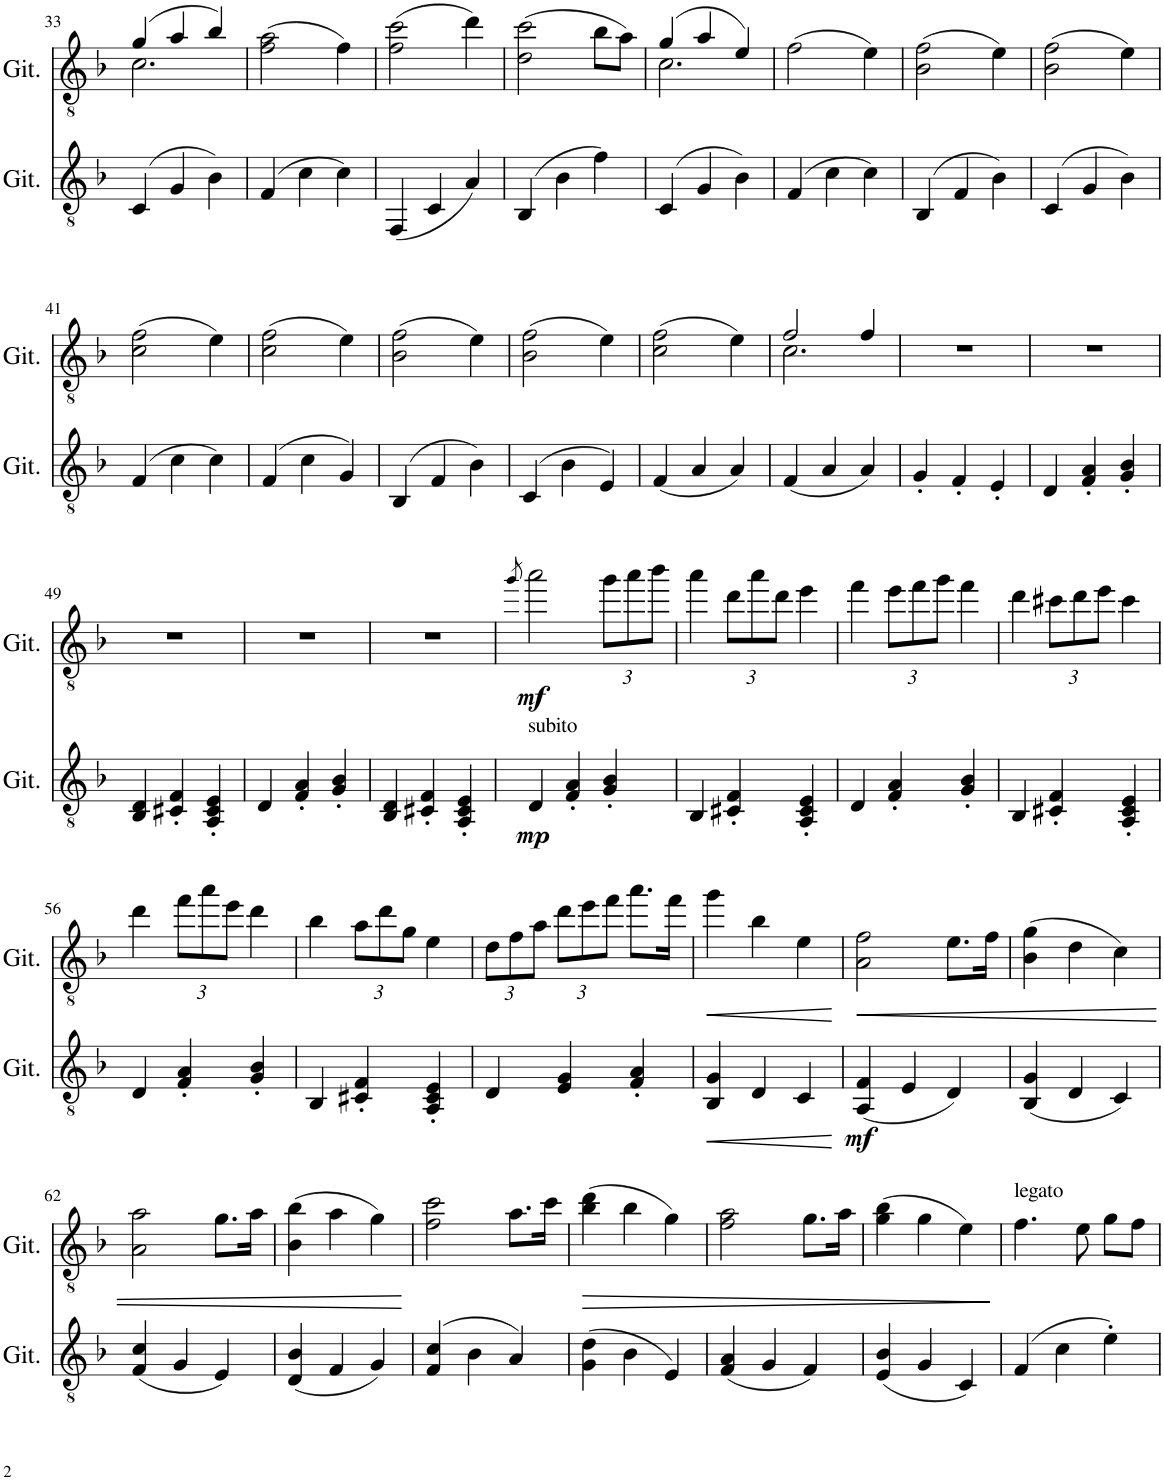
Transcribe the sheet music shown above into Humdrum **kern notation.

**kern	**dynam	**kern	**dynam
*part2	*part2	*part1	*part1
*staff2	*staff2	*staff1	*staff1
*I"Klassisk gitarr	*	*I"Klassisk gitarr	*
*I'Git.	*	*I'Git.	*
!!LO:PB:g=z
*clefGv2	*	*clefGv2	*
*k[b-]	*	*k[b-]	*
*M3/4	*	*M3/4	*
=33	=33	=33	=33
*	*	*^	*
(4C/	.	(4g/	2.c\	.
4G/	.	4a/	.	.
4B-\)	.	4b-/)	.	.
=34	=34	=34	=34	=34
(4F/	.	(2f\ 2a\	2.ryy	.
4c\	.	.	.	.
4c\)	.	4f\)	.	.
*	*	*v	*v	*
=35	=35	=35	=35
(4FF/	.	(2f\ 2cc\	.
4C/	.	.	.
4A/)	.	4dd\)	.
=36	=36	=36	=36
(4BB-/	.	(2d\ 2cc\	.
4B-\	.	.	.
4f\)	.	8b-\L	.
.	.	8a\J)	.
=37	=37	=37	=37
*	*	*^	*
(4C/	.	(4g/	2.c\	.
4G/	.	4a/	.	.
4B-\)	.	4e/)	.	.
=38	=38	=38	=38	=38
(4F/	.	(2f\	2.ryy	.
4c\	.	.	.	.
4c\)	.	4e\)	.	.
*	*	*v	*v	*
=39	=39	=39	=39
(4BB-/	.	(2B-\ 2f\	.
4F/	.	.	.
4B-\)	.	4e\)	.
=40	=40	=40	=40
(4C/	.	(2B-\ 2f\	.
4G/	.	.	.
4B-\)	.	4e\)	.
!!LO:LB:g=z
=41	=41	=41	=41
*	*	*^	*
(4F/	.	(2c\ 2f\	2.ryy	.
4c\	.	.	.	.
4c\)	.	4e\)	.	.
=42	=42	=42	=42	=42
(4F/	.	(2c\ 2f\	2.ryy	.
4c\	.	.	.	.
4G/)	.	4e\)	.	.
*	*	*v	*v	*
=43	=43	=43	=43
(4BB-/	.	(2B-\ 2f\	.
4F/	.	.	.
4B-\)	.	4e\)	.
=44	=44	=44	=44
(4C/	.	(2B-\ 2f\	.
4B-\	.	.	.
4E/)	.	4e\)	.
=45	=45	=45	=45
(4F/	.	(2c\ 2f\	.
4A/	.	.	.
4A/)	.	4e\)	.
=46	=46	=46	=46
*	*	*^	*
(4F/	.	2f/	2.c\	.
4A/	.	.	.	.
4A/)	.	4f/	.	.
=47	=47	=47	=47	=47
4G'/	.	2.r	2.ryy	.
4F'/	.	.	.	.
4E'/	.	.	.	.
*	*	*v	*v	*
=48	=48	=48	=48
4D/	.	2.r	.
4F/' 4A/'	.	.	.
4G/' 4B-/'	.	.	.
!!LO:LB:g=z
=49	=49	=49	=49
4BB-/ 4D/	.	2.r	.
4C#X/' 4F/'	.	.	.
4AA/' 4C#/' 4E/'	.	.	.
=50	=50	=50	=50
4D/	.	2.r	.
4F/' 4A/'	.	.	.
4G/' 4B-/'	.	.	.
=51	=51	=51	=51
4BB-/ 4D/	.	2.r	.
4C#X/' 4F/'	.	.	.
4AA/' 4C#/' 4E/'	.	.	.
=52	=52	=52	=52
.	.	8qgg/	.
!LO:TX:a:t=subito	!	!	!
!	!LO:DY:b	!	!LO:DY:b
4D/	mp	2aa\	mf
4F/' 4A/'	.	.	.
*	*	*Xbrackettup	*
4G/' 4B-/'	.	12gg\L	.
.	.	12aa\	.
.	.	12bb-\J	.
=53	=53	=53	=53
4BB-/	.	4aa\	.
4C#X/' 4F/'	.	12dd\L	.
.	.	12aa\	.
.	.	12dd\J	.
4AA/' 4C#/' 4E/'	.	4ee\	.
=54	=54	=54	=54
4D/	.	4ff\	.
4F/' 4A/'	.	12ee\L	.
.	.	12ff\	.
.	.	12gg\J	.
4G/' 4B-/'	.	4ff\	.
=55	=55	=55	=55
4BB-/	.	4dd\	.
4C#X/' 4F/'	.	12cc#X\L	.
.	.	12dd\	.
.	.	12ee\J	.
4AA/' 4C#/' 4E/'	.	4cc#\	.
!!LO:LB:g=z
=56	=56	=56	=56
4D/	.	4dd\	.
4F/' 4A/'	.	12ff\L	.
.	.	12aa\	.
.	.	12ee\J	.
4G/' 4B-/'	.	4dd\	.
=57	=57	=57	=57
4BB-/	.	4b-\	.
4C#X/' 4F/'	.	12a\L	.
.	.	12dd\	.
.	.	12g\J	.
4AA/' 4C#/' 4E/'	.	4e\	.
=58	=58	=58	=58
4D/	.	12d\L	.
.	.	12f\	.
.	.	12a\J	.
4E/ 4G/	.	12dd\L	.
.	.	12ee\	.
.	.	12ff\J	.
4F/' 4A/'	.	8.aa\L	.
.	.	16ff\Jk	.
=59	=59	=59	=59
!	!LO:HP:b	!	!LO:HP:b
4BB-/ 4G/	<	4gg\	<
4D/	.	4b-\	.
4C/	.	4e\	.
.	[	.	[
=60	=60	=60	=60
!	!LO:DY:b	!	!LO:HP:b
(4AA/ 4F/	mf	2A\ 2f\	<
4E/	.	.	.
4D/)	.	8.e\L	.
.	.	16f\Jk	.
=61	=61	=61	=61
(4BB-/ 4G/	.	(4B-\ 4g\	.
4D/	.	4d\	.
4C/)	.	4c\)	.
!!LO:LB:g=z
=62	=62	=62	=62
(4F/ 4c/	.	2A\ 2a\	.
4G/	.	.	.
4E/)	.	8.g\L	.
.	.	16a\Jk	.
=63	=63	=63	=63
(4D/ 4B-/	.	(4B-\ 4b-\	.
4F/	.	4a\	.
4G/)	.	4g\)	.
.	.	.	[
=64	=64	=64	=64
(4F/ 4c/	.	2f\ 2cc\	.
4B-\	.	.	.
4A/)	.	8.a\L	.
.	.	16cc\Jk	.
=65	=65	=65	=65
!	!	!	!LO:HP:b
(4G\ 4d\	.	(4b-\ 4dd\	>
4B-\	.	4b-\	.
4E/)	.	4g\)	.
=66	=66	=66	=66
(4F/ 4A/	.	2f\ 2a\	.
4G/	.	.	.
4F/)	.	8.g\L	.
.	.	16a\Jk	.
=67	=67	=67	=67
(4E/ 4B-/	.	(4g\ 4b-\	.
4G/	.	4g\	.
4C/)	.	4e\)	.
.	.	.	]
=68	=68	=68	=68
!	!	!LO:TX:a:t=legato	!
(4F/	.	4.f\	.
4c\	.	.	.
.	.	8e\	.
4e'\)	.	8g\L	.
.	.	8f\J	.
=	=	=	=
*-	*-	*-	*-
